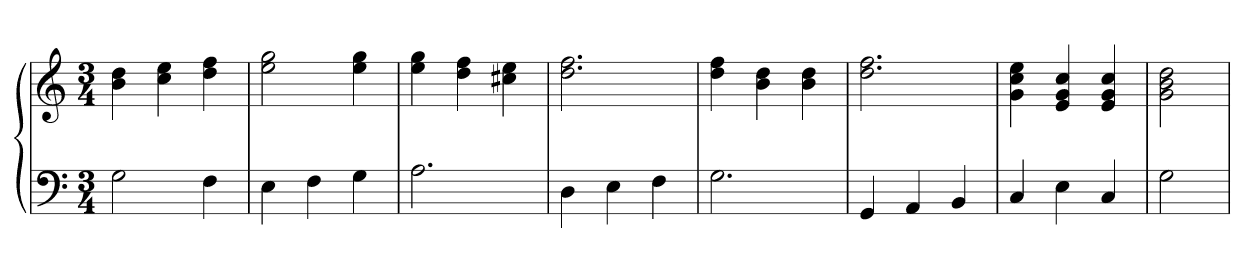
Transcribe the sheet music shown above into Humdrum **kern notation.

**kern	**kern
*part1	*part1
*staff2	*staff1
*clefF4	*clefG2
*k[]	*k[]
*C:	*C:
*M3/4	*M3/4
=	=
2G	4b 4dd
.	4cc 4ee
4F	4dd 4ff
=	=
4E	2ee 2gg
4F	.
4G	4ee 4gg
=	=
2.A	4ee 4gg
.	4dd 4ff
.	4cc#X 4ee
=	=
4D	2.dd 2.ff
4E	.
4F	.
=	=
2.G	4dd 4ff
.	4b 4dd
.	4b 4dd
=	=
4GG	2.dd 2.ff
4AA	.
4BB	.
=	=
4C	4g 4cc 4ee
4E	4e 4g 4cc
4C	4e 4g 4cc
=	=
2G	2g 2b 2dd
=	=
*-	*-
